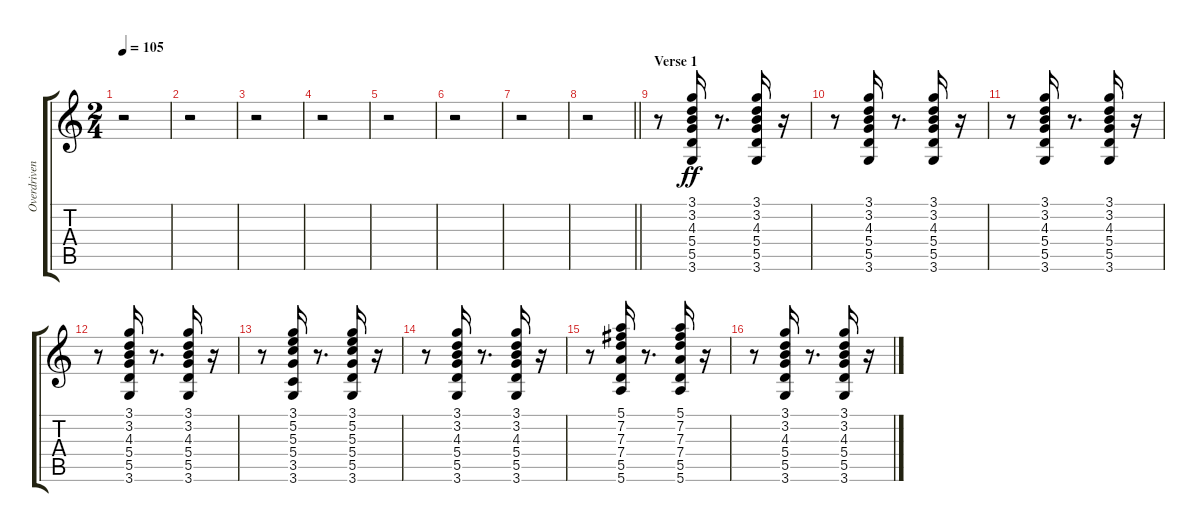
\track ("Overdriven" "Overdriven") {instrument overdrivenguitar}
\staff {score tabs}
\tuning (E4 B3 G3 D3 A2 E2) {hide}
\ts (2 4)
\tempo 105
\clef g2
\ks c
r.2{dy ff instrument overdrivenguitar} |
r.2 |
r.2 |
r.2 |
r.2 |
r.2 |
r.2 |
\barLineRight lightlight
r.2 |
\section ("" "Verse 1")
r.8 (3.1 3.2 4.3 5.4 5.5 3.6).16 r.8{d} (3.1 3.2 4.3 5.4 5.5 3.6).16 r.16 |
r.8 (3.1 3.2 4.3 5.4 5.5 3.6).16 r.8{d} (3.1 3.2 4.3 5.4 5.5 3.6).16 r.16 |
r.8 (3.1 3.2 4.3 5.4 5.5 3.6).16 r.8{d} (3.1 3.2 4.3 5.4 5.5 3.6).16 r.16 |
r.8 (3.1 3.2 4.3 5.4 5.5 3.6).16 r.8{d} (3.1 3.2 4.3 5.4 5.5 3.6).16 r.16 |
r.8 (3.1 5.2 5.3 5.4 3.5 3.6).16 r.8{d} (3.1 5.2 5.3 5.4 5.5 3.6).16 r.16 |
r.8 (3.1 3.2 4.3 5.4 5.5 3.6).16 r.8{d} (3.1 3.2 4.3 5.4 5.5 3.6).16 r.16 |
r.8 (5.1 7.2 7.3 7.4 5.5 5.6).16 r.8{d} (5.1 7.2 7.3 7.4 5.5 5.6).16 r.16 |
r.8 (3.1 3.2 4.3 5.4 5.5 3.6).16 r.8{d} (3.1 3.2 4.3 5.4 5.5 3.6).16 r.16
